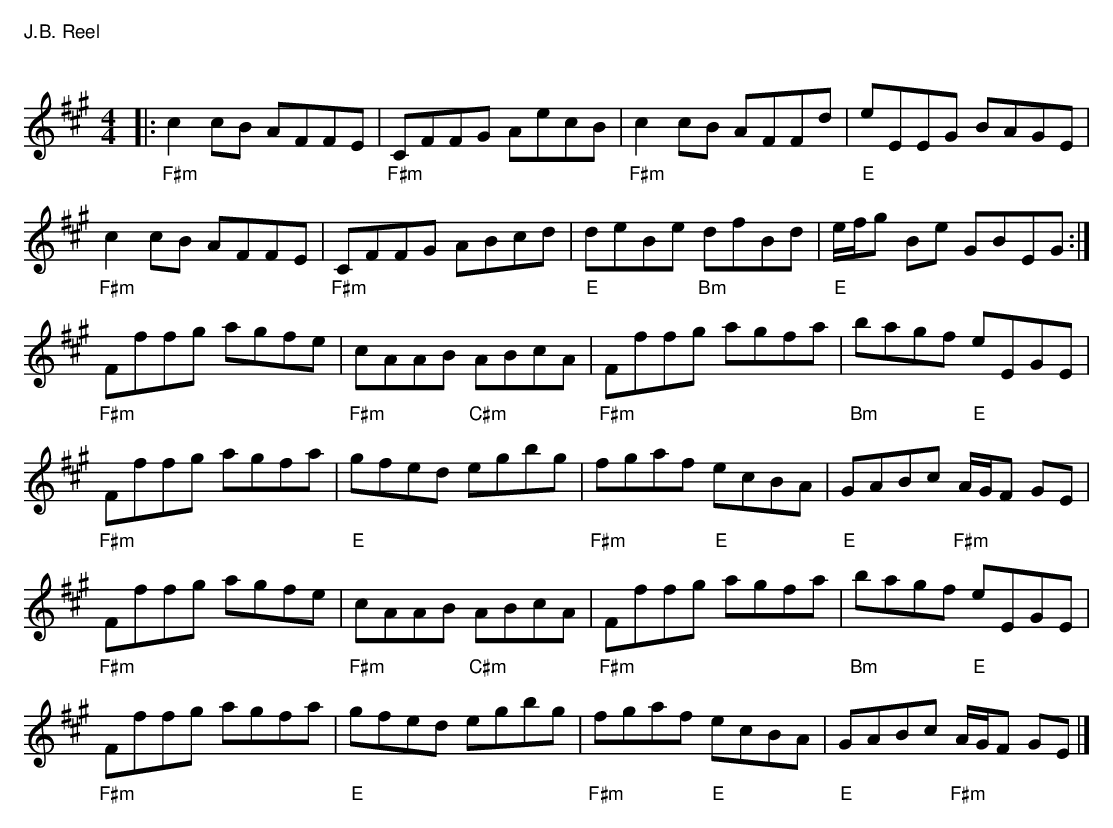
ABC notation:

X:1
T:J.B. Reel
C:
M:4/4
L:1/8
K:BDor
V:1 gchord=down
|: "F#m"c2 cB AFFE | "F#m"CFFG AecB | "F#m"c2 cB AFFd | "E"eEEG BAGE |
"F#m"c2 cB AFFE | "F#m"CFFG ABcd | "E"deBe "Bm"dfBd | "E"e/f/g Be GBEG :|
"F#m"Fffg agfe | "F#m"cAAB "C#m"ABcA | "F#m"Fffg agfa | "Bm"bagf "E"eEGE |
"F#m"Fffg agfa | "E"gfed egbg | "F#m"fgaf "E"ecBA | "E"GABc "F#m"A/G/F GE |
"F#m"Fffg agfe | "F#m"cAAB "C#m"ABcA | "F#m"Fffg agfa | "Bm"bagf "E"eEGE |
"F#m"Fffg agfa | "E"gfed egbg | "F#m"fgaf "E"ecBA | "E"GABc "F#m"A/G/F GE |]
